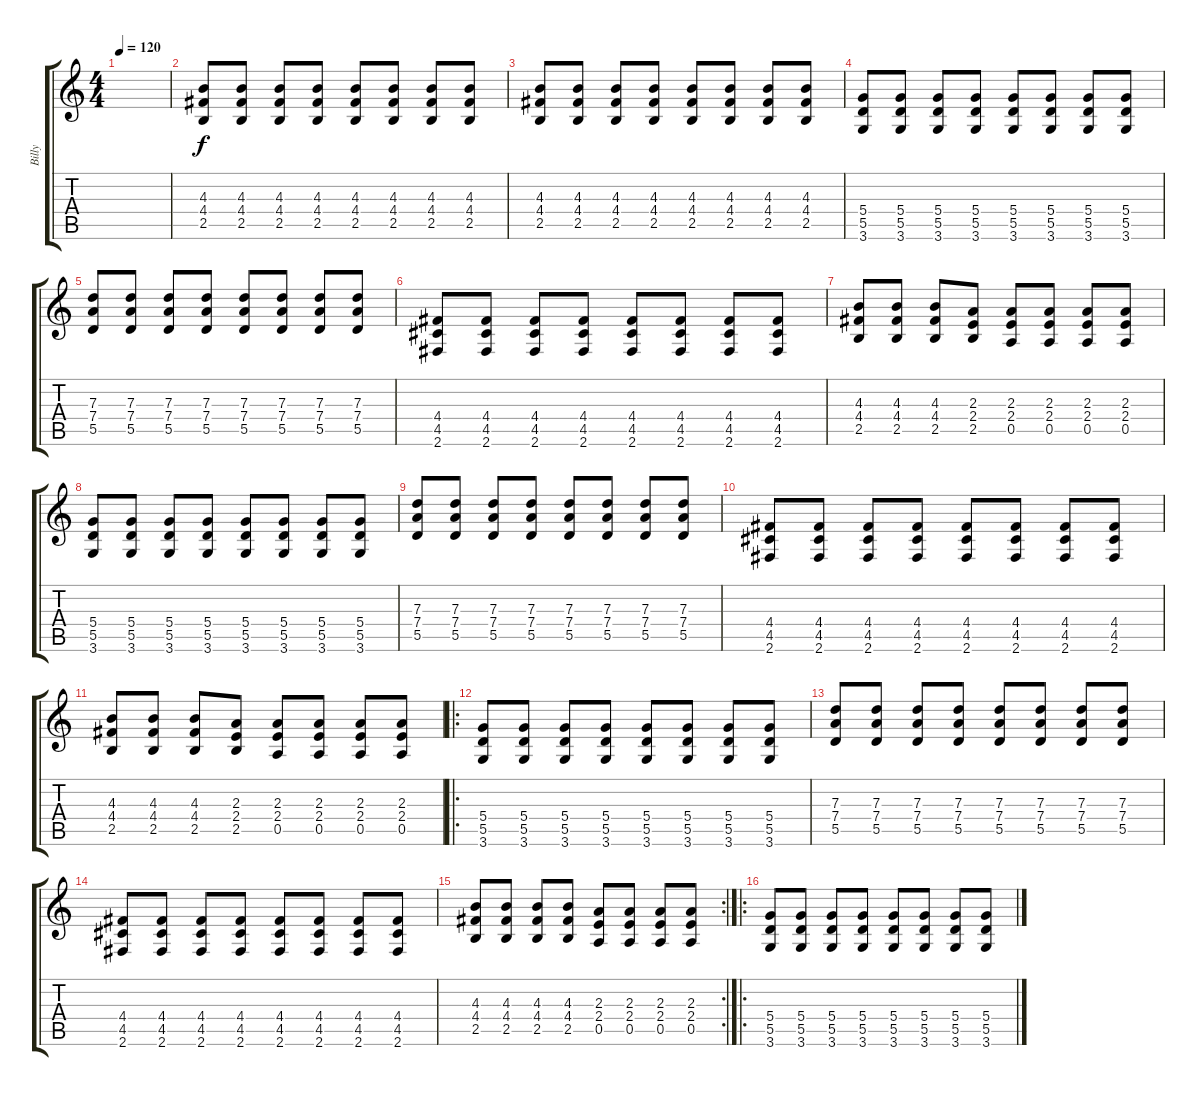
\track ("Billy" "Billy") {instrument overdrivenguitar}
\staff {score tabs}
\tuning (E4 B3 G3 D3 A2 E2) {hide}
\ts (4 4)
\tempo 120
\clef g2
\ks c
|
(4.3 4.4 2.5).8 (4.3 4.4 2.5).8 (4.3 4.4 2.5).8 (4.3 4.4 2.5).8 (4.3 4.4 2.5).8 (4.3 4.4 2.5).8 (4.3 4.4 2.5).8 (4.3 4.4 2.5).8 |
(4.3 4.4 2.5).8 (4.3 4.4 2.5).8 (4.3 4.4 2.5).8 (4.3 4.4 2.5).8 (4.3 4.4 2.5).8 (4.3 4.4 2.5).8 (4.3 4.4 2.5).8 (4.3 4.4 2.5).8 |
(5.4 5.5 3.6).8 (5.4 5.5 3.6).8 (5.4 5.5 3.6).8 (5.4 5.5 3.6).8 (5.4 5.5 3.6).8 (5.4 5.5 3.6).8 (5.4 5.5 3.6).8 (5.4 5.5 3.6).8 |
(7.3 7.4 5.5).8 (7.3 7.4 5.5).8 (7.3 7.4 5.5).8 (7.3 7.4 5.5).8 (7.3 7.4 5.5).8 (7.3 7.4 5.5).8 (7.3 7.4 5.5).8 (7.3 7.4 5.5).8 |
(4.4 4.5 2.6).8 (4.4 4.5 2.6).8 (4.4 4.5 2.6).8 (4.4 4.5 2.6).8 (4.4 4.5 2.6).8 (4.4 4.5 2.6).8 (4.4 4.5 2.6).8 (4.4 4.5 2.6).8 |
(4.3 4.4 2.5).8 (4.3 4.4 2.5).8 (4.3 4.4 2.5).8 (2.3 2.4 2.5).8 (2.3 2.4 0.5).8 (2.3 2.4 0.5).8 (2.3 2.4 0.5).8 (2.3 2.4 0.5).8 |
(5.4 5.5 3.6).8 (5.4 5.5 3.6).8 (5.4 5.5 3.6).8 (5.4 5.5 3.6).8 (5.4 5.5 3.6).8 (5.4 5.5 3.6).8 (5.4 5.5 3.6).8 (5.4 5.5 3.6).8 |
(7.3 7.4 5.5).8 (7.3 7.4 5.5).8 (7.3 7.4 5.5).8 (7.3 7.4 5.5).8 (7.3 7.4 5.5).8 (7.3 7.4 5.5).8 (7.3 7.4 5.5).8 (7.3 7.4 5.5).8 |
(4.4 4.5 2.6).8 (4.4 4.5 2.6).8 (4.4 4.5 2.6).8 (4.4 4.5 2.6).8 (4.4 4.5 2.6).8 (4.4 4.5 2.6).8 (4.4 4.5 2.6).8 (4.4 4.5 2.6).8 |
(4.3 4.4 2.5).8 (4.3 4.4 2.5).8 (4.3 4.4 2.5).8 (2.3 2.4 2.5).8 (2.3 2.4 0.5).8 (2.3 2.4 0.5).8 (2.3 2.4 0.5).8 (2.3 2.4 0.5).8 |
\ro
(5.4 5.5 3.6).8 (5.4 5.5 3.6).8 (5.4 5.5 3.6).8 (5.4 5.5 3.6).8 (5.4 5.5 3.6).8 (5.4 5.5 3.6).8 (5.4 5.5 3.6).8 (5.4 5.5 3.6).8 |
(7.3 7.4 5.5).8 (7.3 7.4 5.5).8 (7.3 7.4 5.5).8 (7.3 7.4 5.5).8 (7.3 7.4 5.5).8 (7.3 7.4 5.5).8 (7.3 7.4 5.5).8 (7.3 7.4 5.5).8 |
(4.4 4.5 2.6).8 (4.4 4.5 2.6).8 (4.4 4.5 2.6).8 (4.4 4.5 2.6).8 (4.4 4.5 2.6).8 (4.4 4.5 2.6).8 (4.4 4.5 2.6).8 (4.4 4.5 2.6).8 |
\rc 2
(4.3 4.4 2.5).8 (4.3 4.4 2.5).8 (4.3 4.4 2.5).8 (4.3 4.4 2.5).8 (2.3 2.4 0.5).8 (2.3 2.4 0.5).8 (2.3 2.4 0.5).8 (2.3 2.4 0.5).8 |
\ro
(5.4 5.5 3.6).8 (5.4 5.5 3.6).8 (5.4 5.5 3.6).8 (5.4 5.5 3.6).8 (5.4 5.5 3.6).8 (5.4 5.5 3.6).8 (5.4 5.5 3.6).8 (5.4 5.5 3.6).8
